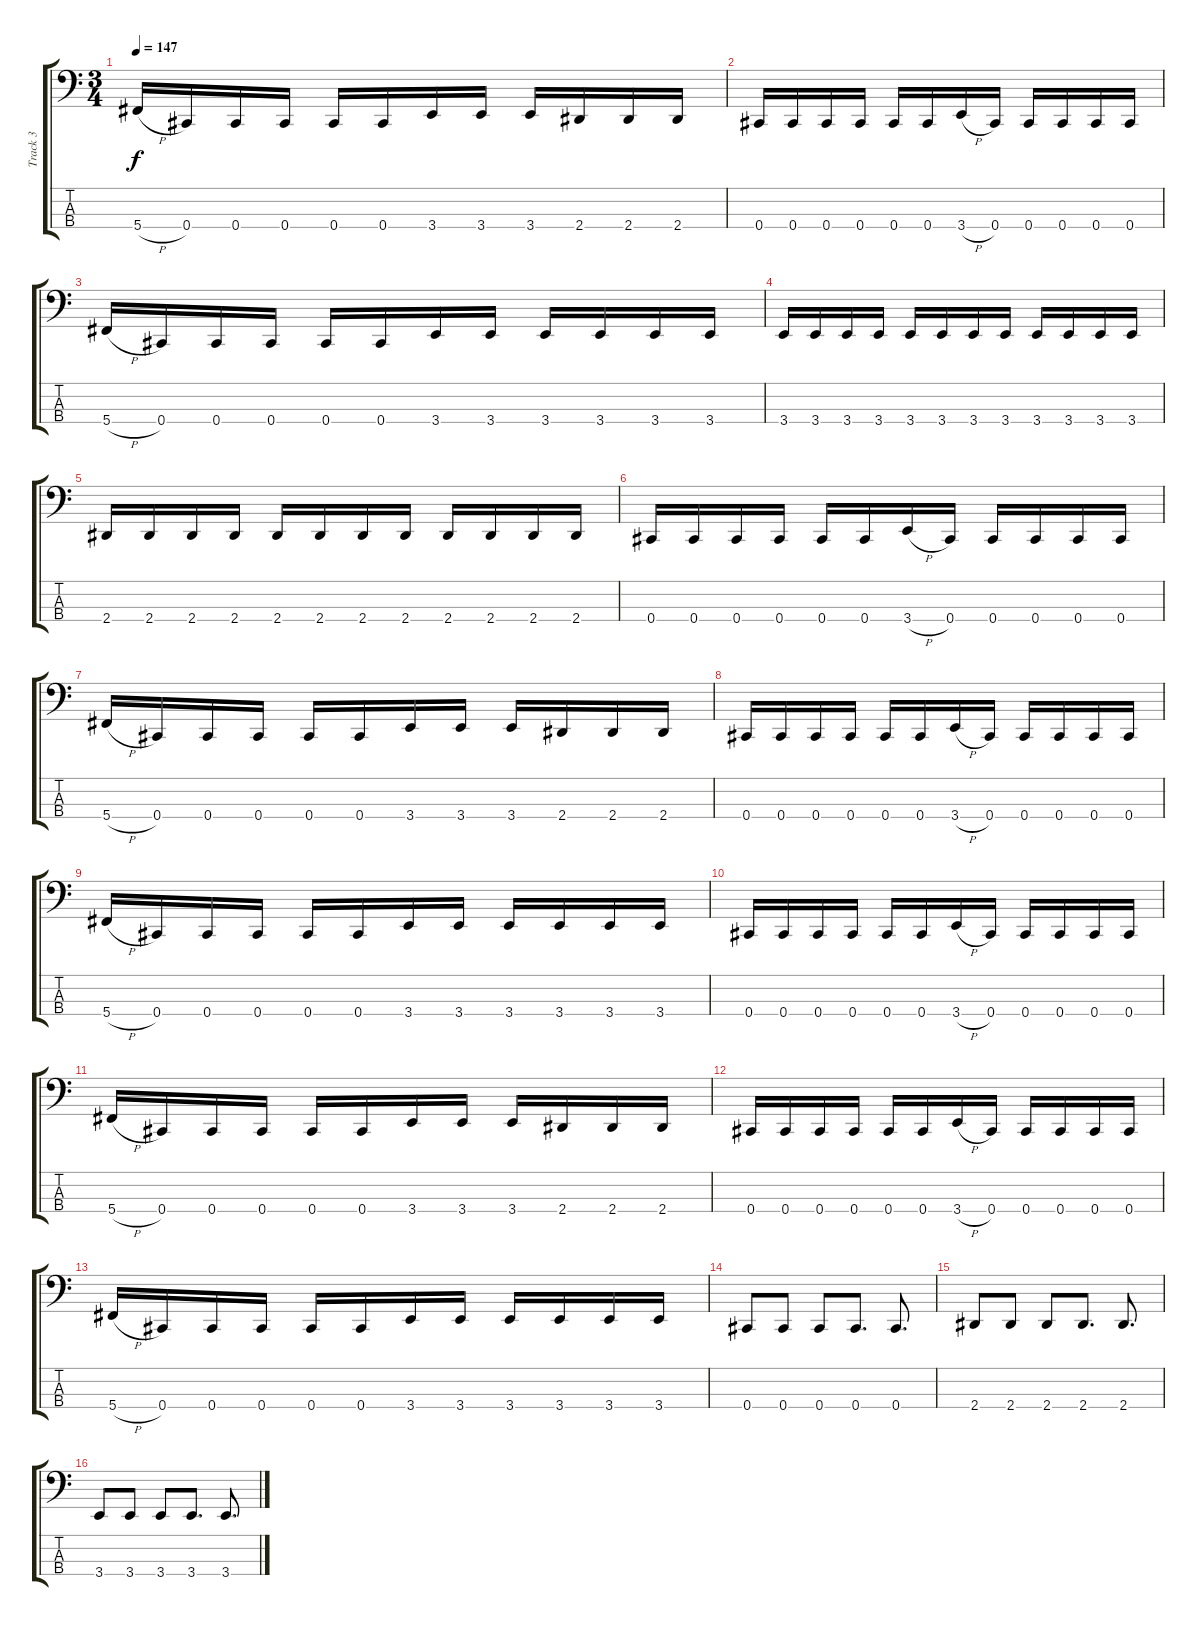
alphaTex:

\track ("Track 3" "Track 3") {instrument electricbassfinger}
\staff {score tabs}
\tuning (Gb2 Db2 Ab1 Db1) {hide}
\ts (3 4)
\tempo 147
\clef f4
\ks c
5.4{h}.16{dy f} 0.4.16 0.4.16 0.4.16 0.4.16 0.4.16 3.4.16 3.4.16 3.4.16 2.4.16 2.4.16 2.4.16 |
0.4.16 0.4.16 0.4.16 0.4.16 0.4.16 0.4.16 3.4{h}.16 0.4.16 0.4.16 0.4.16 0.4.16 0.4.16 |
5.4{h}.16 0.4.16 0.4.16 0.4.16 0.4.16 0.4.16 3.4.16 3.4.16 3.4.16 3.4.16 3.4.16 3.4.16 |
3.4.16 3.4.16 3.4.16 3.4.16 3.4.16 3.4.16 3.4.16 3.4.16 3.4.16 3.4.16 3.4.16 3.4.16 |
2.4.16 2.4.16 2.4.16 2.4.16 2.4.16 2.4.16 2.4.16 2.4.16 2.4.16 2.4.16 2.4.16 2.4.16 |
0.4.16 0.4.16 0.4.16 0.4.16 0.4.16 0.4.16 3.4{h}.16 0.4.16 0.4.16 0.4.16 0.4.16 0.4.16 |
5.4{h}.16 0.4.16 0.4.16 0.4.16 0.4.16 0.4.16 3.4.16 3.4.16 3.4.16 2.4.16 2.4.16 2.4.16 |
0.4.16 0.4.16 0.4.16 0.4.16 0.4.16 0.4.16 3.4{h}.16 0.4.16 0.4.16 0.4.16 0.4.16 0.4.16 |
5.4{h}.16 0.4.16 0.4.16 0.4.16 0.4.16 0.4.16 3.4.16 3.4.16 3.4.16 3.4.16 3.4.16 3.4.16 |
0.4.16 0.4.16 0.4.16 0.4.16 0.4.16 0.4.16 3.4{h}.16 0.4.16 0.4.16 0.4.16 0.4.16 0.4.16 |
5.4{h}.16 0.4.16 0.4.16 0.4.16 0.4.16 0.4.16 3.4.16 3.4.16 3.4.16 2.4.16 2.4.16 2.4.16 |
0.4.16 0.4.16 0.4.16 0.4.16 0.4.16 0.4.16 3.4{h}.16 0.4.16 0.4.16 0.4.16 0.4.16 0.4.16 |
5.4{h}.16 0.4.16 0.4.16 0.4.16 0.4.16 0.4.16 3.4.16 3.4.16 3.4.16 3.4.16 3.4.16 3.4.16 |
0.4.8 0.4.8 0.4.8 0.4.8{d} 0.4.8{d} |
2.4.8 2.4.8 2.4.8 2.4.8{d} 2.4.8{d} |
3.4.8 3.4.8 3.4.8 3.4.8{d} 3.4.8{d}
